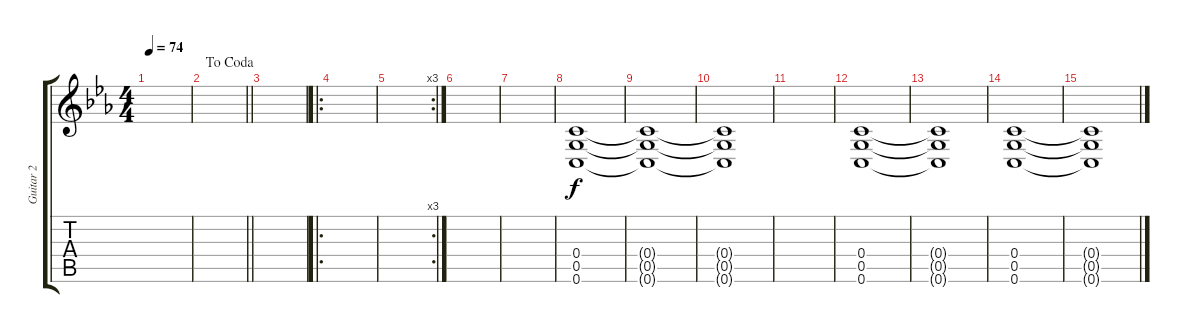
\track ("Guitar 2" "Guitar 2") {instrument overdrivenguitar}
\staff {score tabs}
\tuning (E4 C4 G3 C3 G2 C2) {hide}
\ts (4 4)
\tempo 74
\clef g2
\ks cminor
|
\jump dacoda
\barLineRight lightlight
|
|
\ro
|
\rc 3
|
|
|
(0.4 0.5 0.6).1 |
(0.4{t} 0.5{t} 0.6{t}).1 |
(0.4{t} 0.5{t} 0.6{t}).1 |
|
(0.4 0.5 0.6).1 |
(0.4{t} 0.5{t} 0.6{t}).1 |
(0.4 0.5 0.6).1 |
(0.4{t} 0.5{t} 0.6{t}).1
